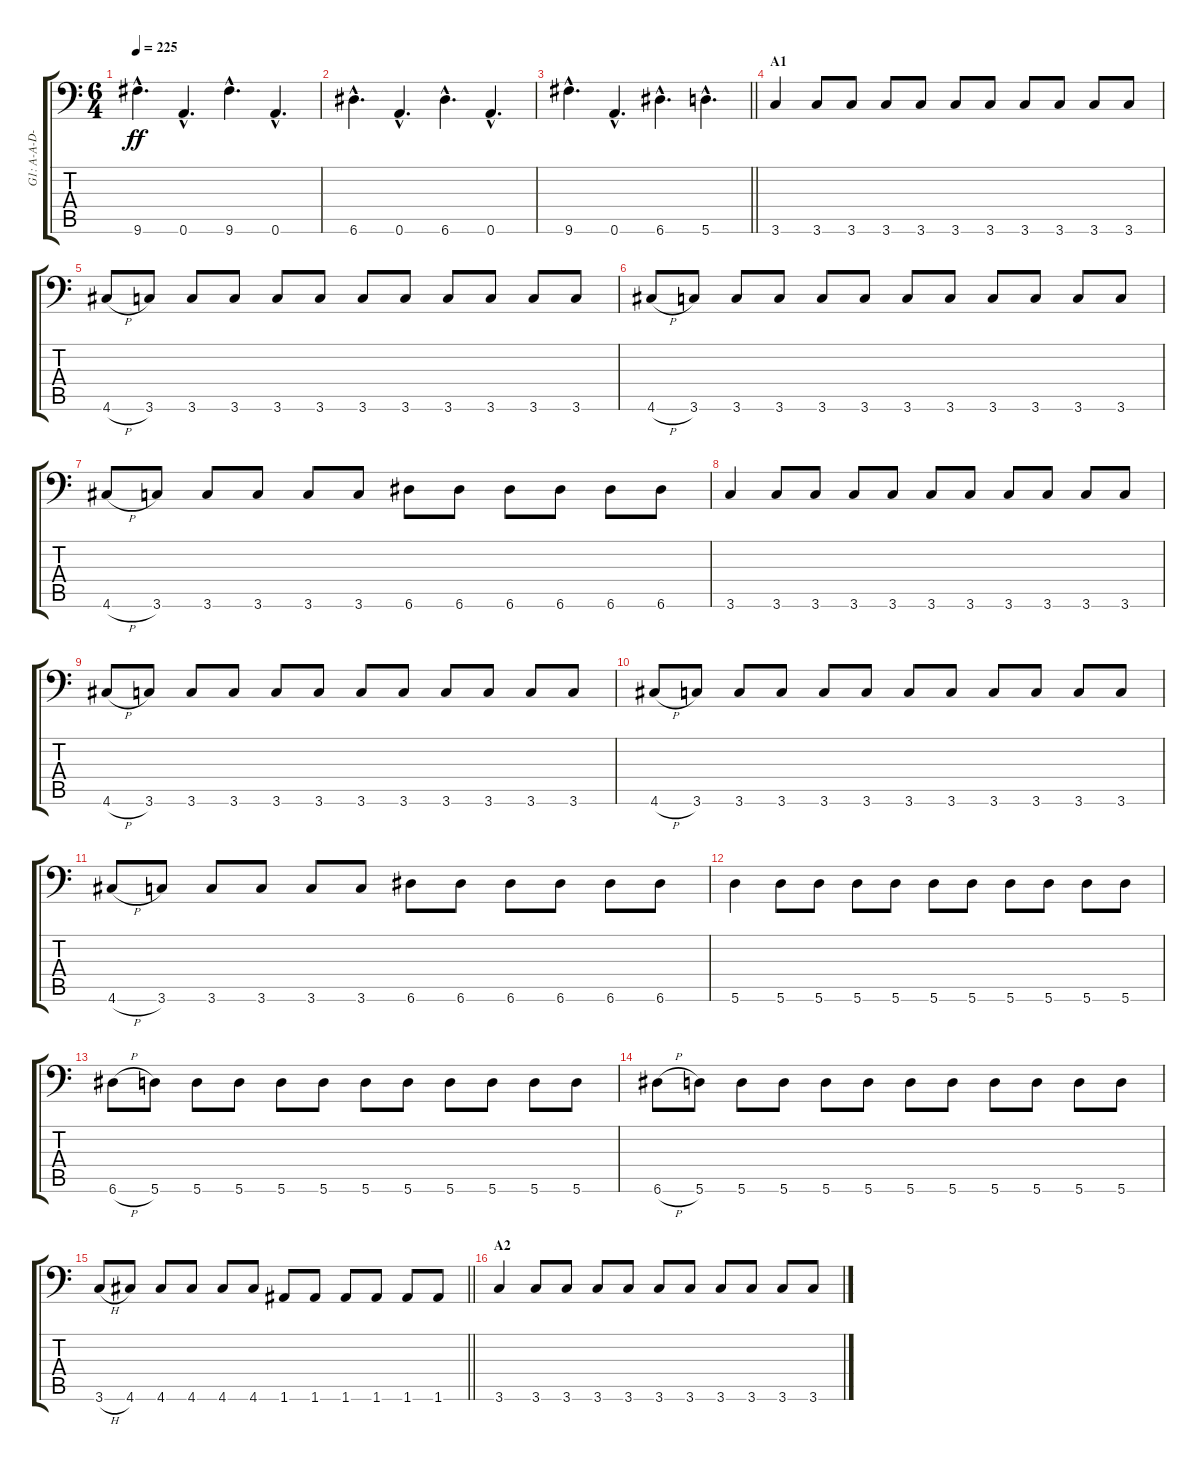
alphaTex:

\track ("G1: A-A-D-G-B-E" "G1: A-A-D-") {instrument distortionguitar}
\staff {score tabs}
\tuning (E4 B3 G3 D3 A2 A1) {hide}
\ts (6 4)
\tempo 225
\clef f4
\ks c
9.6{hac}.4{d dy ff} 0.6{hac}.4{d} 9.6{hac}.4{d} 0.6{hac}.4{d} |
6.6{hac}.4{d} 0.6{hac}.4{d} 6.6{hac}.4{d} 0.6{hac}.4{d} |
\barLineRight lightlight
9.6{hac}.4{d} 0.6{hac}.4{d} 6.6{hac}.4{d} 5.6{hac}.4{d} |
\section ("" "A1")
3.6.4 3.6.8 3.6.8 3.6.8 3.6.8 3.6.8 3.6.8 3.6.8 3.6.8 3.6.8 3.6.8 |
4.6{h}.8 3.6.8 3.6.8 3.6.8 3.6.8 3.6.8 3.6.8 3.6.8 3.6.8 3.6.8 3.6.8 3.6.8 |
4.6{h}.8 3.6.8 3.6.8 3.6.8 3.6.8 3.6.8 3.6.8 3.6.8 3.6.8 3.6.8 3.6.8 3.6.8 |
4.6{h}.8 3.6.8 3.6.8 3.6.8 3.6.8 3.6.8 6.6.8 6.6.8 6.6.8 6.6.8 6.6.8 6.6.8 |
3.6.4 3.6.8 3.6.8 3.6.8 3.6.8 3.6.8 3.6.8 3.6.8 3.6.8 3.6.8 3.6.8 |
4.6{h}.8 3.6.8 3.6.8 3.6.8 3.6.8 3.6.8 3.6.8 3.6.8 3.6.8 3.6.8 3.6.8 3.6.8 |
4.6{h}.8 3.6.8 3.6.8 3.6.8 3.6.8 3.6.8 3.6.8 3.6.8 3.6.8 3.6.8 3.6.8 3.6.8 |
4.6{h}.8 3.6.8 3.6.8 3.6.8 3.6.8 3.6.8 6.6.8 6.6.8 6.6.8 6.6.8 6.6.8 6.6.8 |
5.6.4 5.6.8 5.6.8 5.6.8 5.6.8 5.6.8 5.6.8 5.6.8 5.6.8 5.6.8 5.6.8 |
6.6{h}.8 5.6.8 5.6.8 5.6.8 5.6.8 5.6.8 5.6.8 5.6.8 5.6.8 5.6.8 5.6.8 5.6.8 |
6.6{h}.8 5.6.8 5.6.8 5.6.8 5.6.8 5.6.8 5.6.8 5.6.8 5.6.8 5.6.8 5.6.8 5.6.8 |
\barLineRight lightlight
3.6{h}.8 4.6.8 4.6.8 4.6.8 4.6.8 4.6.8 1.6.8 1.6.8 1.6.8 1.6.8 1.6.8 1.6.8 |
\section ("" "A2")
3.6.4 3.6.8 3.6.8 3.6.8 3.6.8 3.6.8 3.6.8 3.6.8 3.6.8 3.6.8 3.6.8
